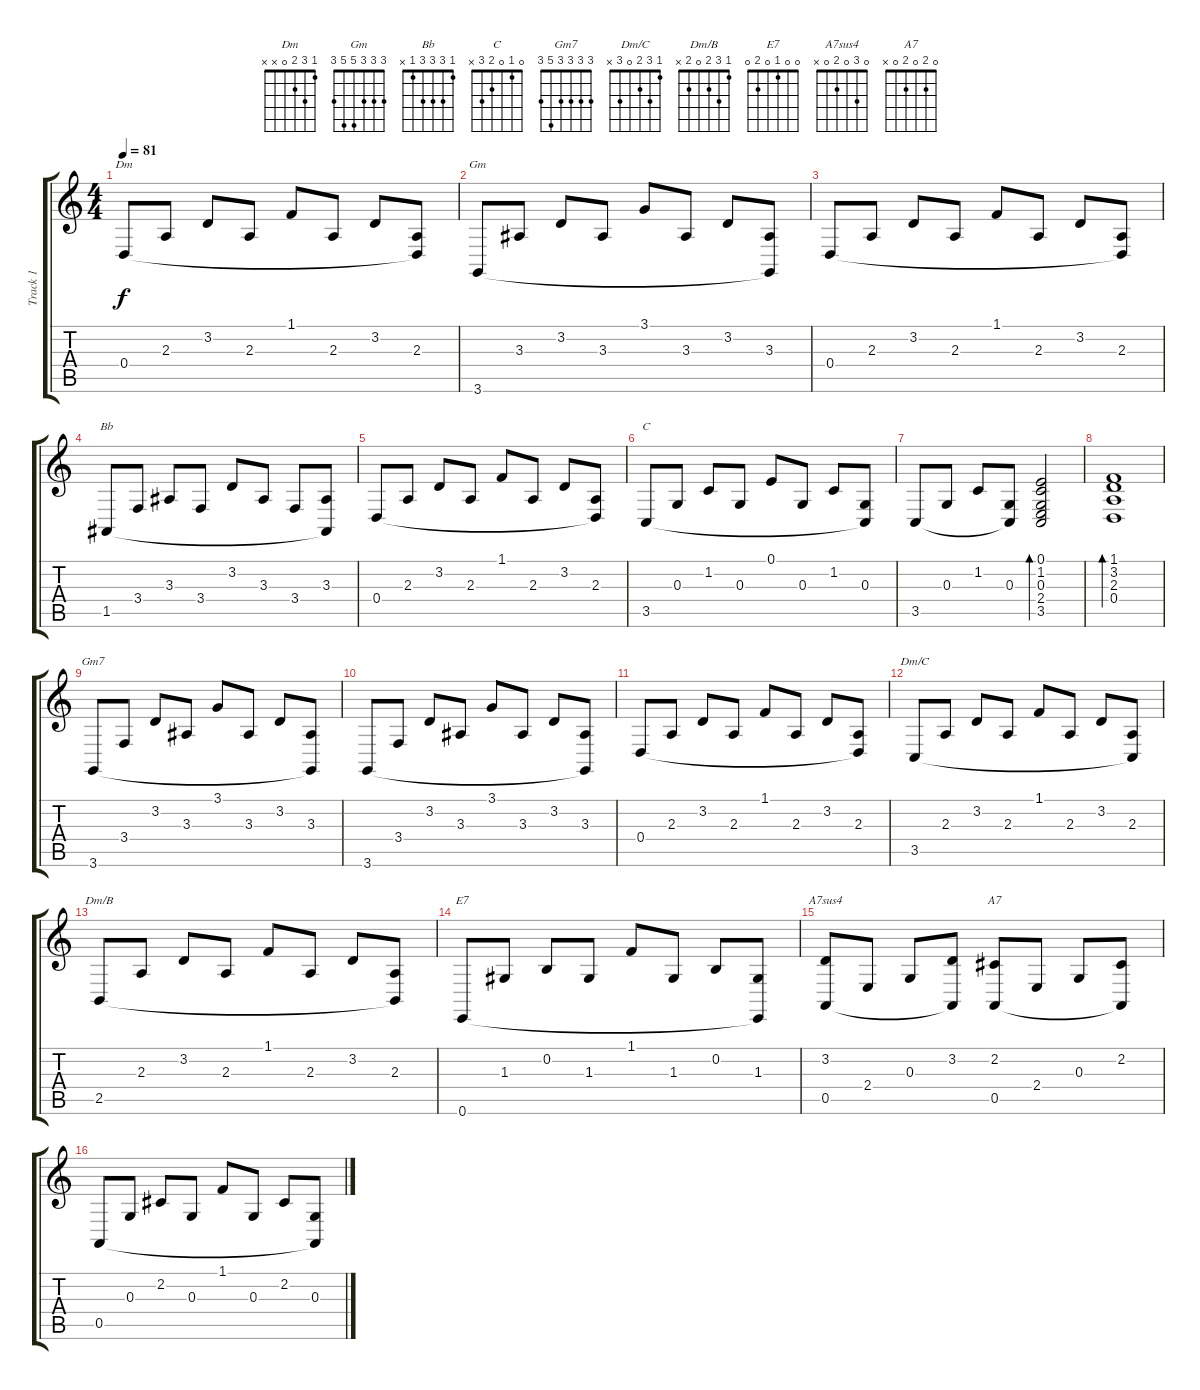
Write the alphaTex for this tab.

\track ("Track 1" "Track 1") {instrument electricgrandpiano}
\staff {score tabs}
\tuning (E4 B3 G3 D3 A2 E2) {hide}
\chord ("Dm" 1 3 2 0 x x)
\chord ("Gm" 3 3 3 5 5 3)
\chord ("Bb" 1 3 3 3 1 x)
\chord ("C" 0 1 0 2 3 x)
\chord ("Gm7" 3 3 3 3 5 3)
\chord ("Dm/C" 1 3 2 0 3 x)
\chord ("Dm/B" 1 3 2 0 2 x)
\chord ("E7" 0 0 1 0 2 0)
\chord ("A7sus4" 0 3 0 2 0 x)
\chord ("A7" 0 2 0 2 0 x)
\ts (4 4)
\tempo 81
\clef g2
\ks c
0.4.8{ch "Dm" dy f} 2.3.8 3.2.8 2.3.8 1.1.8 2.3.8 3.2.8 (2.3 0.4{t}).8 |
3.6.8{ch "Gm"} 3.3.8 3.2.8 3.3.8 3.1.8 3.3.8 3.2.8 (3.3 3.6{t}).8 |
0.4.8 2.3.8 3.2.8 2.3.8 1.1.8 2.3.8 3.2.8 (2.3 0.4{t}).8 |
1.5.8{ch "Bb"} 3.4.8 3.3.8 3.4.8 3.2.8 3.3.8 3.4.8 (3.3 1.5{t}).8 |
0.4.8 2.3.8 3.2.8 2.3.8 1.1.8 2.3.8 3.2.8 (2.3 0.4{t}).8 |
3.5.8{ch "C"} 0.3.8 1.2.8 0.3.8 0.1.8 0.3.8 1.2.8 (0.3 3.5{t}).8 |
3.5.8 0.3.8 1.2.8 (0.3 3.5{t}).8 (0.1 1.2 0.3 2.4 3.5).2{bd 240} |
(1.1 3.2 2.3 0.4).1{bd 240} |
3.6.8{ch "Gm7"} 3.4.8 3.2.8 3.3.8 3.1.8 3.3.8 3.2.8 (3.3 3.6{t}).8 |
3.6.8 3.4.8 3.2.8 3.3.8 3.1.8 3.3.8 3.2.8 (3.3 3.6{t}).8 |
0.4.8 2.3.8 3.2.8 2.3.8 1.1.8 2.3.8 3.2.8 (2.3 0.4{t}).8 |
3.5.8{ch "Dm/C"} 2.3.8 3.2.8 2.3.8 1.1.8 2.3.8 3.2.8 (2.3 3.5{t}).8 |
2.5.8{ch "Dm/B"} 2.3.8 3.2.8 2.3.8 1.1.8 2.3.8 3.2.8 (2.3 2.5{t}).8 |
0.6.8{ch "E7"} 1.3.8 0.2.8 1.3.8 1.1.8 1.3.8 0.2.8 (1.3 0.6{t}).8 |
(3.2 0.5).8{ch "A7sus4"} 2.4.8 0.3.8 (3.2 0.5{t}).8 (2.2 0.5).8{ch "A7"} 2.4.8 0.3.8 (2.2 0.5{t}).8 |
0.5.8 0.3.8 2.2.8 0.3.8 1.1.8 0.3.8 2.2.8 (0.3 0.5{t}).8
